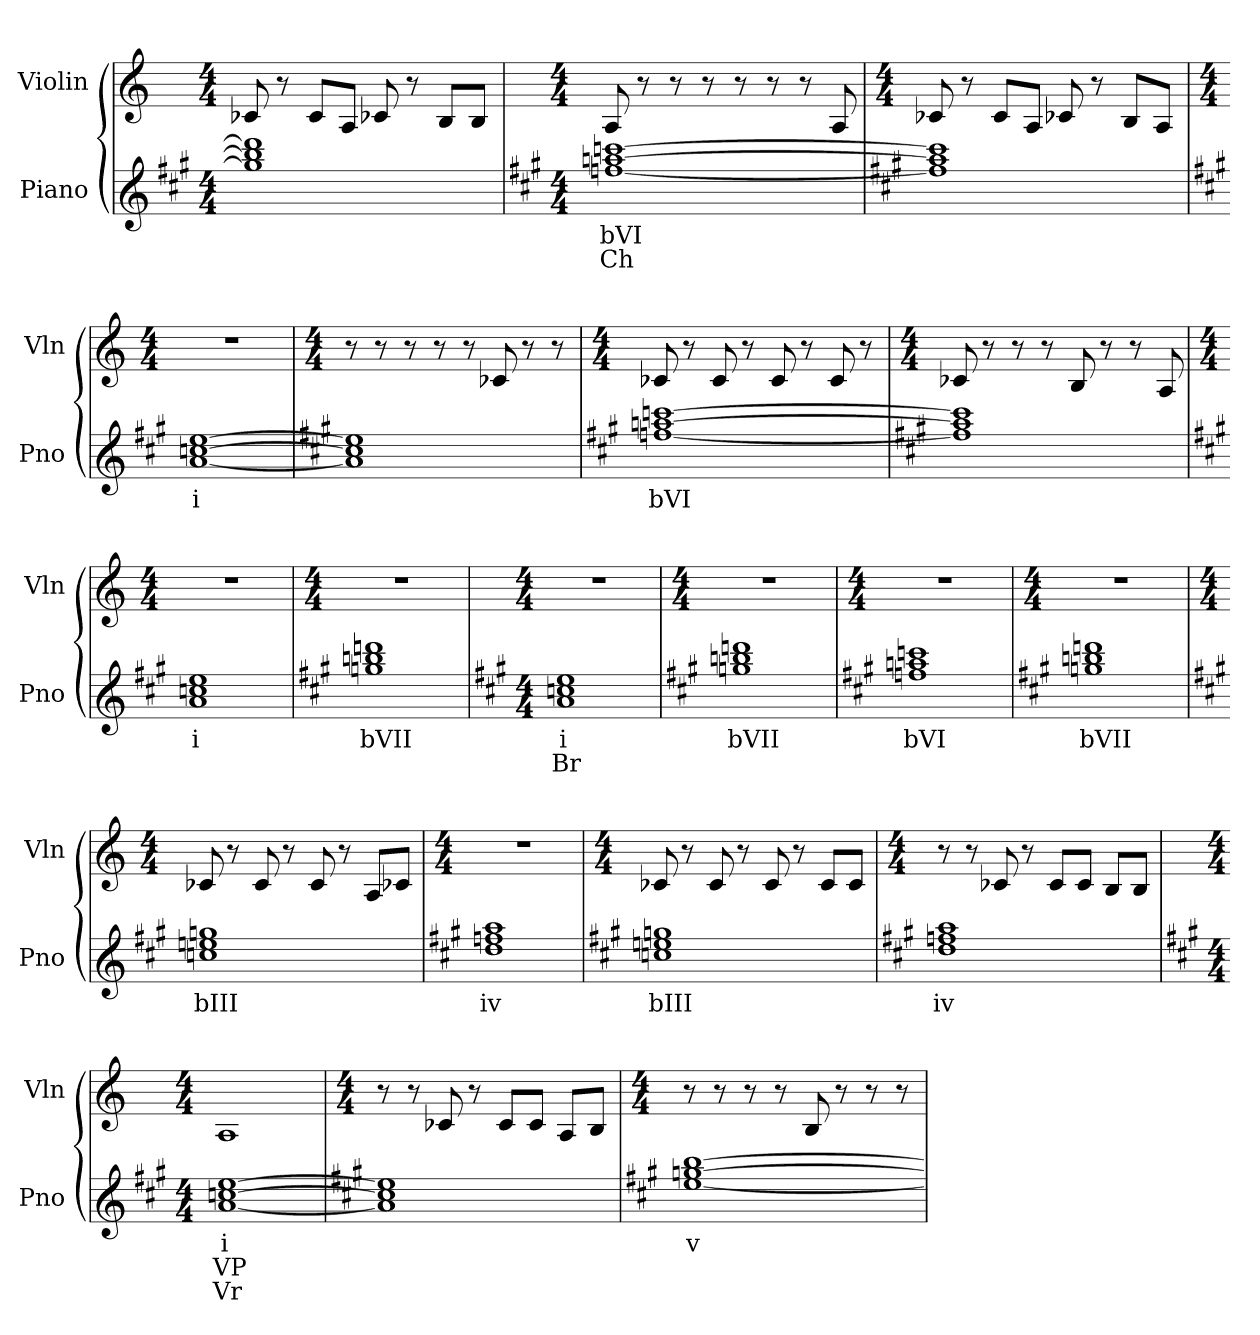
**kern	**text	**text	**text	**kern
*part2	*part2	*part2	*part2	*part1
*staff2	*staff2	*staff2	*staff2	*staff1
*I"Piano	*	*	*	*I"Violin
*I'Pno	*	*	*	*I'Vln
*k[f#c#g#]	*	*	*	*
*A:	*	*	*	*
*M4/4	*	*	*	*M4/4
=	=	=	=	=
1ggn] 1bbn] 1dddn]	.	.	.	8c-X
.	.	.	.	8r
.	.	.	.	8c-L
.	.	.	.	8AJ
.	.	.	.	8c-X
.	.	.	.	8r
.	.	.	.	8BL
.	.	.	.	8BJ
=	=	=	=	=
*k[f#c#g#]	*	*	*	*
*A:	*	*	*	*
*M4/4	*	*	*	*M4/4
[1ffn [1aan [1cccn	bVI	Ch	.	8A
.	.	.	.	8r
.	.	.	.	8r
.	.	.	.	8r
.	.	.	.	8r
.	.	.	.	8r
.	.	.	.	8r
.	.	.	.	8A
=	=	=	=	=
*k[f#c#g#]	*	*	*	*
*A:	*	*	*	*
*	*	*	*	*M4/4
1ffn] 1aan] 1cccn]	.	.	.	8c-X
.	.	.	.	8r
.	.	.	.	8c-L
.	.	.	.	8AJ
.	.	.	.	8c-X
.	.	.	.	8r
.	.	.	.	8BL
.	.	.	.	8AJ
=	=	=	=	=
*k[f#c#g#]	*	*	*	*
*A:	*	*	*	*
*	*	*	*	*M4/4
[1a [1ccn [1ee	i	.	.	1r
=	=	=	=	=
*k[f#c#g#]	*	*	*	*
*A:	*	*	*	*
*	*	*	*	*M4/4
1a] 1ccn] 1ee]	.	.	.	8r
.	.	.	.	8r
.	.	.	.	8r
.	.	.	.	8r
.	.	.	.	8r
.	.	.	.	8c-X
.	.	.	.	8r
.	.	.	.	8r
=	=	=	=	=
*k[f#c#g#]	*	*	*	*
*A:	*	*	*	*
*	*	*	*	*M4/4
[1ffn [1aan [1cccn	bVI	.	.	8c-X
.	.	.	.	8r
.	.	.	.	8c-
.	.	.	.	8r
.	.	.	.	8c-
.	.	.	.	8r
.	.	.	.	8c-
.	.	.	.	8r
=	=	=	=	=
*k[f#c#g#]	*	*	*	*
*A:	*	*	*	*
*	*	*	*	*M4/4
1ffn] 1aan] 1cccn]	.	.	.	8c-X
.	.	.	.	8r
.	.	.	.	8r
.	.	.	.	8r
.	.	.	.	8B
.	.	.	.	8r
.	.	.	.	8r
.	.	.	.	8A
=	=	=	=	=
*k[f#c#g#]	*	*	*	*
*A:	*	*	*	*
*	*	*	*	*M4/4
1a 1ccn 1ee	i	.	.	1r
=	=	=	=	=
*k[f#c#g#]	*	*	*	*
*A:	*	*	*	*
*	*	*	*	*M4/4
1ggn 1bbn 1dddn	bVII	.	.	1r
=	=	=	=	=
*k[f#c#g#]	*	*	*	*
*A:	*	*	*	*
*M4/4	*	*	*	*M4/4
1a 1ccn 1ee	i	Br	.	1r
=	=	=	=	=
*k[f#c#g#]	*	*	*	*
*A:	*	*	*	*
*	*	*	*	*M4/4
1ggn 1bbn 1dddn	bVII	.	.	1r
=	=	=	=	=
*k[f#c#g#]	*	*	*	*
*A:	*	*	*	*
*	*	*	*	*M4/4
1ffn 1aan 1cccn	bVI	.	.	1r
=	=	=	=	=
*k[f#c#g#]	*	*	*	*
*A:	*	*	*	*
*	*	*	*	*M4/4
1ggn 1bbn 1dddn	bVII	.	.	1r
=	=	=	=	=
*k[f#c#g#]	*	*	*	*
*A:	*	*	*	*
*	*	*	*	*M4/4
1ccn 1een 1ggn	bIII	.	.	8c-X
.	.	.	.	8r
.	.	.	.	8c-
.	.	.	.	8r
.	.	.	.	8c-
.	.	.	.	8r
.	.	.	.	8AL
.	.	.	.	8c-XJ
=	=	=	=	=
*k[f#c#g#]	*	*	*	*
*A:	*	*	*	*
*	*	*	*	*M4/4
1dd 1ffn 1aa	iv	.	.	1r
=	=	=	=	=
*k[f#c#g#]	*	*	*	*
*A:	*	*	*	*
*	*	*	*	*M4/4
1ccn 1een 1ggn	bIII	.	.	8c-X
.	.	.	.	8r
.	.	.	.	8c-
.	.	.	.	8r
.	.	.	.	8c-
.	.	.	.	8r
.	.	.	.	8c-L
.	.	.	.	8c-J
=	=	=	=	=
*k[f#c#g#]	*	*	*	*
*A:	*	*	*	*
*	*	*	*	*M4/4
1dd 1ffn 1aa	iv	.	.	8r
.	.	.	.	8r
.	.	.	.	8c-X
.	.	.	.	8r
.	.	.	.	8c-L
.	.	.	.	8c-J
.	.	.	.	8BL
.	.	.	.	8BJ
=	=	=	=	=
*k[f#c#g#]	*	*	*	*
*A:	*	*	*	*
*M4/4	*	*	*	*M4/4
[1a [1ccn [1ee	i	VP	Vr	1A
=	=	=	=	=
*k[f#c#g#]	*	*	*	*
*A:	*	*	*	*
*	*	*	*	*M4/4
1a] 1ccn] 1ee]	.	.	.	8r
.	.	.	.	8r
.	.	.	.	8c-X
.	.	.	.	8r
.	.	.	.	8c-L
.	.	.	.	8c-J
.	.	.	.	8AL
.	.	.	.	8BJ
=	=	=	=	=
*k[f#c#g#]	*	*	*	*
*A:	*	*	*	*
*	*	*	*	*M4/4
[1ee [1ggn [1bb	v	.	.	8r
.	.	.	.	8r
.	.	.	.	8r
.	.	.	.	8r
.	.	.	.	8B
.	.	.	.	8r
.	.	.	.	8r
.	.	.	.	8r
=	=	=	=	=
*-	*-	*-	*-	*-
